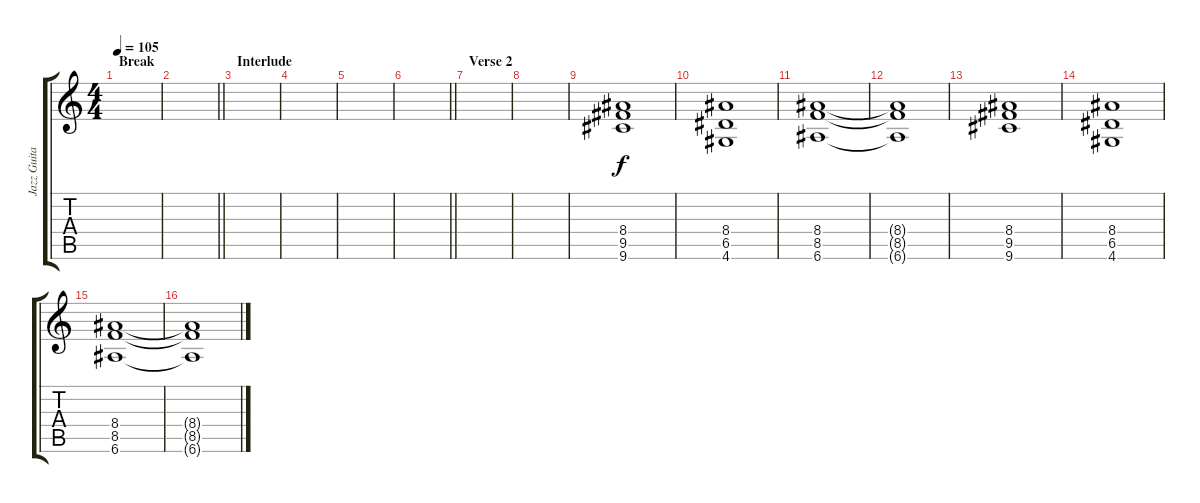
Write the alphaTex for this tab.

\track ("Jazz Guitar" "Jazz Guita") {instrument electricguitarjazz}
\staff {score tabs}
\tuning (E4 B3 G3 D3 A2 E2) {hide}
\ts (4 4)
\section ("" "Break")
\tempo 105
\clef g2
\ks c
|
\barLineRight lightlight
|
\section ("" "Interlude")
|
|
|
\barLineRight lightlight
|
\section ("" "Verse 2")
|
|
(8.4 9.5 9.6).1 |
(8.4 6.5 4.6).1 |
(8.4 8.5 6.6).1 |
(8.4{t} 8.5{t} 6.6{t}).1 |
(8.4 9.5 9.6).1 |
(8.4 6.5 4.6).1 |
(8.4 8.5 6.6).1 |
(8.4{t} 8.5{t} 6.6{t}).1
